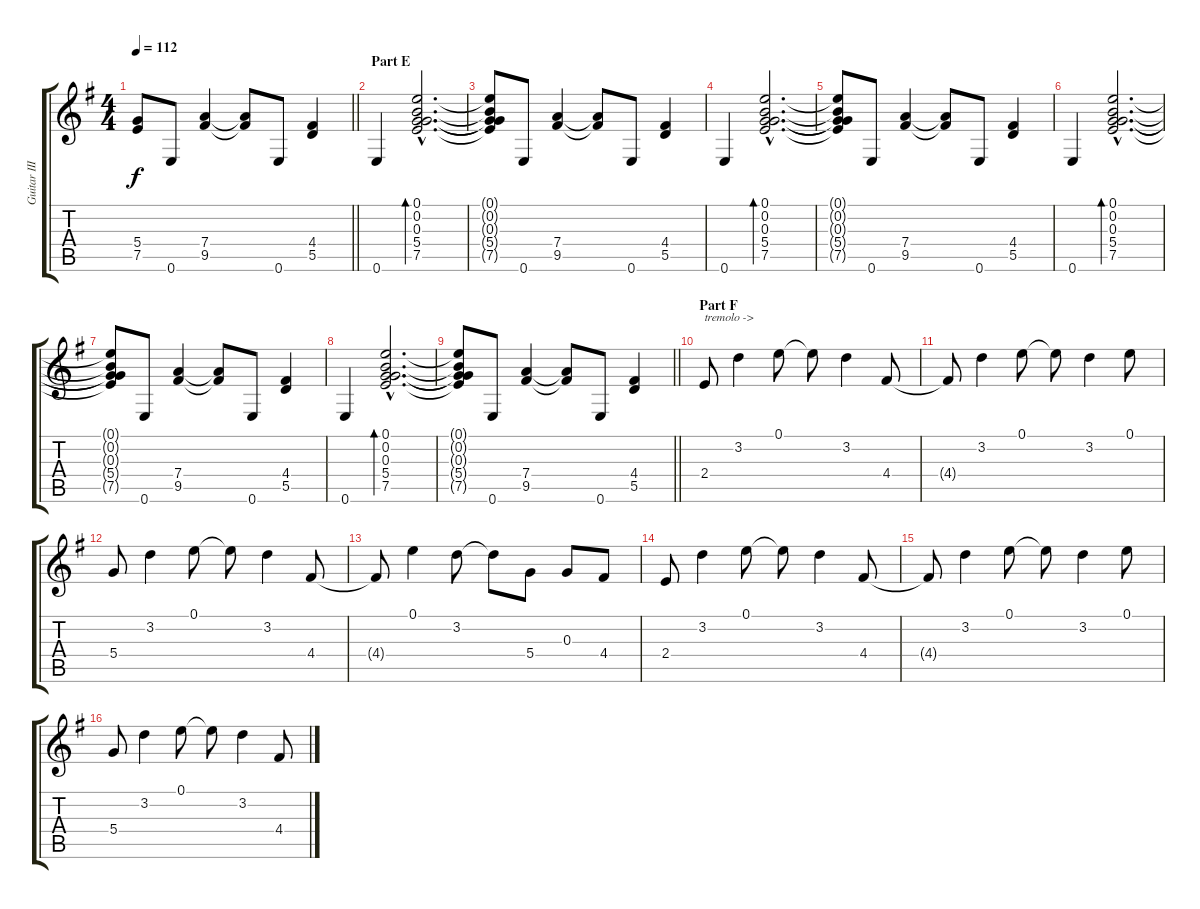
\track ("Guitar III (Inoran)" "Guitar III") {instrument electricguitarclean}
\staff {score tabs}
\tuning (E4 B3 G3 D3 A2 E2) {hide}
\ts (4 4)
\tempo 112
\clef g2
\barLineRight lightlight
\ks g
(5.4{t} 7.5{t}).8{dy f} 0.6.8 (7.4 9.5).4 (7.4{t} 9.5{t}).8 0.6.8 (4.4 5.5).4 |
\section ("" "Part E")
0.6.4 (0.1{hac} 0.2{hac} 0.3{hac} 5.4{hac} 7.5{hac}).2{d bd 120} |
(0.1{t} 0.2{t} 0.3{t} 5.4{t} 7.5{t}).8 0.6.8 (7.4 9.5).4 (7.4{t} 9.5{t}).8 0.6.8 (4.4 5.5).4 |
0.6.4 (0.1{hac} 0.2{hac} 0.3{hac} 5.4{hac} 7.5{hac}).2{d bd 120} |
(0.1{t} 0.2{t} 0.3{t} 5.4{t} 7.5{t}).8 0.6.8 (7.4 9.5).4 (7.4{t} 9.5{t}).8 0.6.8 (4.4 5.5).4 |
0.6.4 (0.1{hac} 0.2{hac} 0.3{hac} 5.4{hac} 7.5{hac}).2{d bd 120} |
(0.1{t} 0.2{t} 0.3{t} 5.4{t} 7.5{t}).8 0.6.8 (7.4 9.5).4 (7.4{t} 9.5{t}).8 0.6.8 (4.4 5.5).4 |
0.6.4 (0.1{hac} 0.2{hac} 0.3{hac} 5.4{hac} 7.5{hac}).2{d bd 120} |
\barLineRight lightlight
(0.1{t} 0.2{t} 0.3{t} 5.4{t} 7.5{t}).8 0.6.8 (7.4 9.5).4 (7.4{t} 9.5{t}).8 0.6.8 (4.4 5.5).4 |
\section ("" "Part F")
2.4.8{txt "tremolo ->"} 3.2.4 0.1.8 0.1{t}.8 3.2.4 4.4.8 |
4.4{t}.8 3.2.4 0.1.8 0.1{t}.8 3.2.4 0.1.8 |
5.4.8 3.2.4 0.1.8 0.1{t}.8 3.2.4 4.4.8 |
4.4{t}.8 0.1.4 3.2.8 3.2{t}.8 5.4.8 0.3.8 4.4.8 |
2.4.8 3.2.4 0.1.8 0.1{t}.8 3.2.4 4.4.8 |
4.4{t}.8 3.2.4 0.1.8 0.1{t}.8 3.2.4 0.1.8 |
5.4.8 3.2.4 0.1.8 0.1{t}.8 3.2.4 4.4.8
